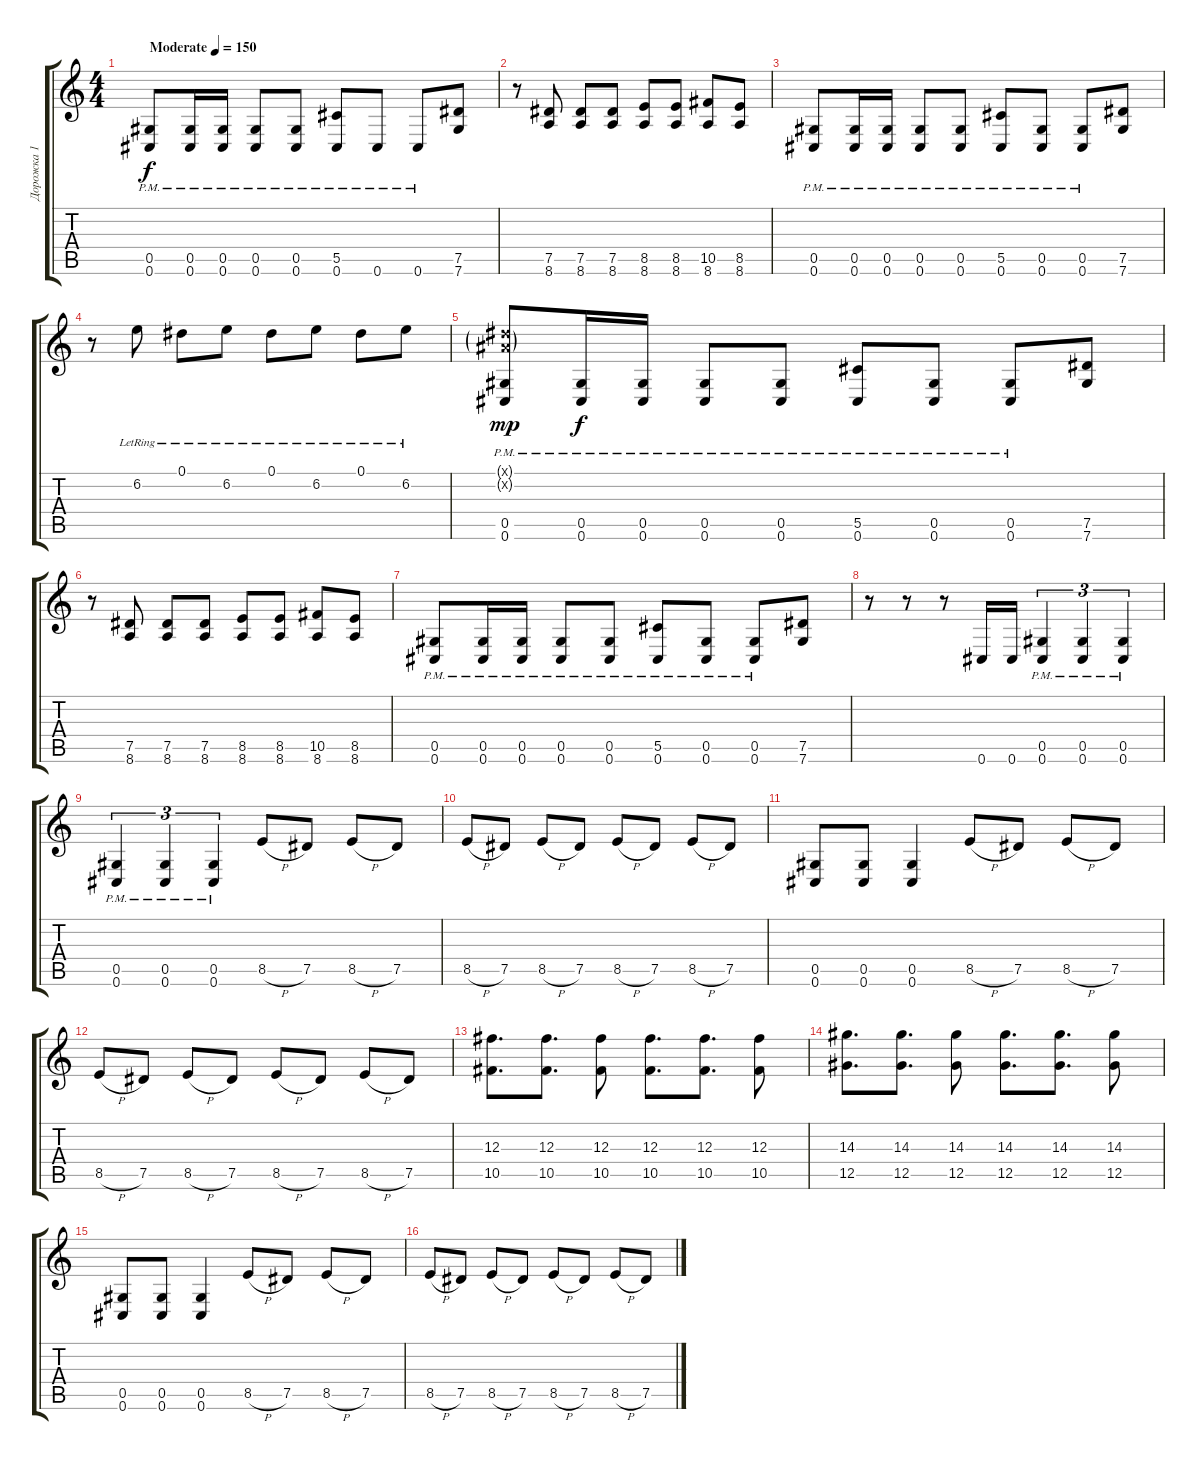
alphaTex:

\track ("Дорожка 1" "Дорожка 1") {instrument distortionguitar}
\staff {score tabs}
\tuning (Eb4 Bb3 Gb3 Db3 Ab2 Db2) {hide}
\ts (4 4)
\tempo (150 "Moderate")
\clef g2
\ks c
(0.5{pm} 0.6{pm}).8{dy f instrument distortionguitar} (0.5{pm} 0.6{pm}).16 (0.5{pm} 0.6{pm}).16 (0.5{pm} 0.6{pm}).8 (0.5{pm} 0.6{pm}).8 (5.5 0.6{pm}).8 0.6{pm}.8 0.6{pm}.8 (7.5 7.6).8 |
r.8 (7.5 8.6).8 (7.5 8.6).8 (7.5 8.6).8 (8.5 8.6).8 (8.5 8.6).8 (10.5 8.6).8 (8.5 8.6).8 |
(0.5{pm} 0.6{pm}).8 (0.5{pm} 0.6{pm}).16 (0.5{pm} 0.6{pm}).16 (0.5{pm} 0.6{pm}).8 (0.5{pm} 0.6{pm}).8 (5.5 0.6{pm}).8 (0.5{pm} 0.6{pm}).8 (0.5{pm} 0.6{pm}).8 (7.5 7.6).8 |
r.8 6.2{lr}.8 0.1{lr}.8 6.2{lr}.8 0.1{lr}.8 6.2{lr}.8 0.1{lr}.8 6.2{lr}.8 |
(0.1{g x} 0.2{g x} 0.5{pm} 0.6{pm}).8{dy mp} (0.5{pm} 0.6{pm}).16{dy f} (0.5{pm} 0.6{pm}).16 (0.5{pm} 0.6{pm}).8 (0.5{pm} 0.6{pm}).8 (5.5 0.6{pm}).8 (0.5{pm} 0.6{pm}).8 (0.5{pm} 0.6{pm}).8 (7.5 7.6).8 |
r.8 (7.5 8.6).8 (7.5 8.6).8 (7.5 8.6).8 (8.5 8.6).8 (8.5 8.6).8 (10.5 8.6).8 (8.5 8.6).8 |
(0.5{pm} 0.6{pm}).8 (0.5{pm} 0.6{pm}).16 (0.5{pm} 0.6{pm}).16 (0.5{pm} 0.6{pm}).8 (0.5{pm} 0.6{pm}).8 (5.5 0.6{pm}).8 (0.5{pm} 0.6{pm}).8 (0.5{pm} 0.6{pm}).8 (7.5 7.6).8 |
r.8 r.8 r.8 0.6.16 0.6.16 (0.5{pm} 0.6).4{tu (3 2)} (0.5{pm} 0.6).4{tu (3 2)} (0.5{pm} 0.6).4{tu (3 2)} |
(0.5{pm} 0.6).4{tu (3 2)} (0.5{pm} 0.6).4{tu (3 2)} (0.5{pm} 0.6).4{tu (3 2)} 8.5{h}.8 7.5.8 8.5{h}.8 7.5.8 |
8.5{h}.8 7.5.8 8.5{h}.8 7.5.8 8.5{h}.8 7.5.8 8.5{h}.8 7.5.8 |
(0.5 0.6).8 (0.5 0.6).8 (0.5 0.6).4 8.5{h}.8 7.5.8 8.5{h}.8 7.5.8 |
8.5{h}.8 7.5.8 8.5{h}.8 7.5.8 8.5{h}.8 7.5.8 8.5{h}.8 7.5.8 |
(12.3 10.5).8{d} (12.3 10.5).8{d} (12.3 10.5).8 (12.3 10.5).8{d} (12.3 10.5).8{d} (12.3 10.5).8 |
(14.3 12.5).8{d} (14.3 12.5).8{d} (14.3 12.5).8 (14.3 12.5).8{d} (14.3 12.5).8{d} (14.3 12.5).8 |
(0.5 0.6).8 (0.5 0.6).8 (0.5 0.6).4 8.5{h}.8 7.5.8 8.5{h}.8 7.5.8 |
8.5{h}.8 7.5.8 8.5{h}.8 7.5.8 8.5{h}.8 7.5.8 8.5{h}.8 7.5.8
